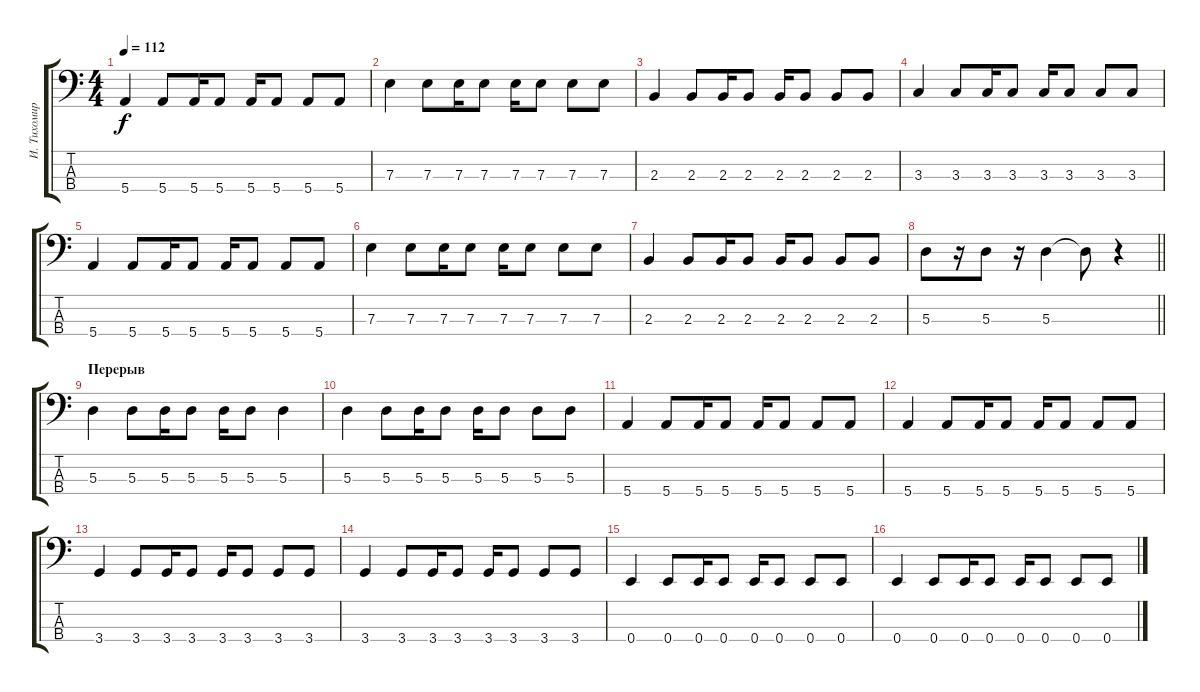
\track ("И. Тихомиров" "И. Тихомир") {instrument electricbassfinger}
\staff {score tabs}
\tuning (G2 D2 A1 E1) {hide}
\ts (4 4)
\tempo 112
\clef f4
\ks c
5.4.4{dy f} 5.4.8 5.4.16 5.4.8 5.4.16 5.4.8 5.4.8 5.4.8 |
7.3.4 7.3.8 7.3.16 7.3.8 7.3.16 7.3.8 7.3.8 7.3.8 |
2.3.4 2.3.8 2.3.16 2.3.8 2.3.16 2.3.8 2.3.8 2.3.8 |
3.3.4 3.3.8 3.3.16 3.3.8 3.3.16 3.3.8 3.3.8 3.3.8 |
5.4.4 5.4.8 5.4.16 5.4.8 5.4.16 5.4.8 5.4.8 5.4.8 |
7.3.4 7.3.8 7.3.16 7.3.8 7.3.16 7.3.8 7.3.8 7.3.8 |
2.3.4 2.3.8 2.3.16 2.3.8 2.3.16 2.3.8 2.3.8 2.3.8 |
\barLineRight lightlight
5.3.8 r.16 5.3.8 r.16 5.3.4 5.3{t}.8 r.4 |
\section ("" "Перерыв")
5.3.4 5.3.8 5.3.16 5.3.8 5.3.16 5.3.8 5.3.4 |
5.3.4 5.3.8 5.3.16 5.3.8 5.3.16 5.3.8 5.3.8 5.3.8 |
5.4.4 5.4.8 5.4.16 5.4.8 5.4.16 5.4.8 5.4.8 5.4.8 |
5.4.4 5.4.8 5.4.16 5.4.8 5.4.16 5.4.8 5.4.8 5.4.8 |
3.4.4 3.4.8 3.4.16 3.4.8 3.4.16 3.4.8 3.4.8 3.4.8 |
3.4.4 3.4.8 3.4.16 3.4.8 3.4.16 3.4.8 3.4.8 3.4.8 |
0.4.4 0.4.8 0.4.16 0.4.8 0.4.16 0.4.8 0.4.8 0.4.8 |
0.4.4 0.4.8 0.4.16 0.4.8 0.4.16 0.4.8 0.4.8 0.4.8
